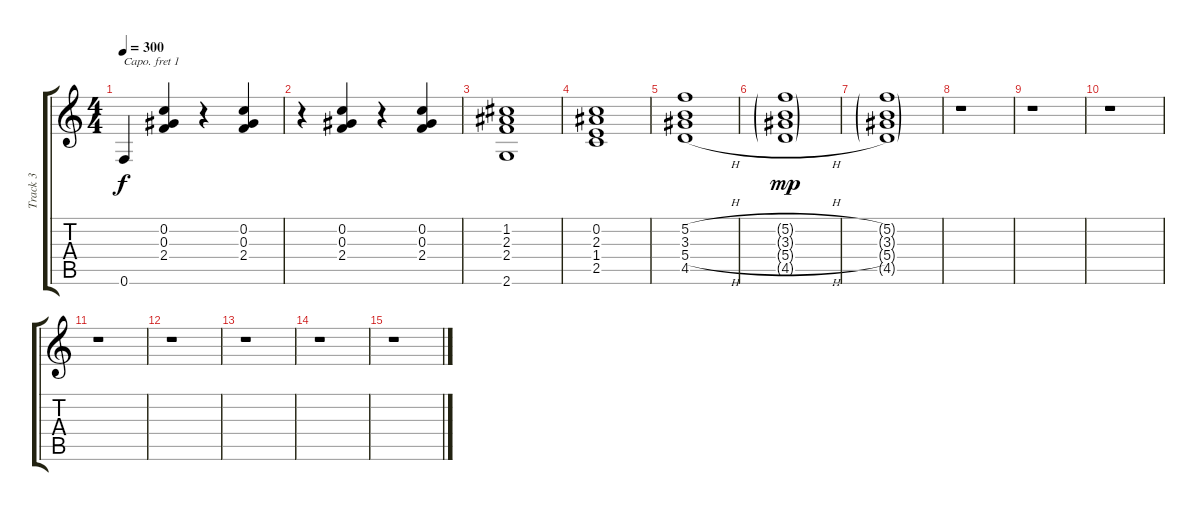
\track ("Track 3" "Track 3") {instrument acousticguitarsteel}
\staff {score tabs}
\capo 1
\tuning (E4 B3 G3 D3 A2 E2) {hide}
\ts (4 4)
\tempo 300
\clef g2
\ks c
0.6.4{dy f} (0.2 0.3 2.4).4 r.4 (0.2 0.3 2.4).4 |
r.4 (0.2 0.3 2.4).4 r.4 (0.2 0.3 2.4).4 |
(1.2 2.3 2.4 2.6).1 |
(0.2 2.3 1.4 2.5).1 |
(5.2{h} 3.3{h} 5.4{h} 4.5{h}).1 |
(5.2{h g} 3.3{h g} 5.4{h g} 4.5{h g}).1{dy mp} |
(5.2{g} 3.3{g} 5.4{g} 4.5{g}).1 |
r.1 |
r.1 |
r.1 |
r.1 |
r.1 |
r.1 |
r.1 |
r.1
